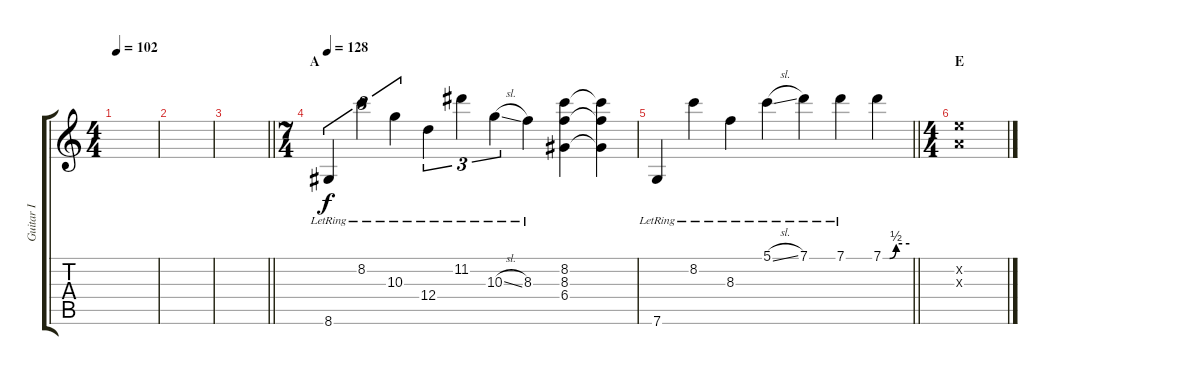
\track ("Guitar I" "Guitar I") {instrument overdrivenguitar}
\staff {score tabs}
\tuning (G4 E4 A3 D3 G2 C2) {hide}
\ts (4 4)
\tempo 102
\clef g2
\ks c
|
|
\barLineRight lightlight
|
\ts (7 4)
\section ("" "A")
\tempo 128
8.6{lr}.4{tu (3 2)} 8.2{lr}.4{tu (3 2)} 10.3{lr}.4{tu (3 2)} 12.4{lr}.4{tu (3 2)} 11.2{lr}.4{tu (3 2)} 10.3{sl lr}.4{tu (3 2)} 8.3{lr}.4 (8.2 8.3 6.4).4 (8.2{t} 8.3{t} 6.4{t}).4 |
\barLineRight lightlight
7.6{lr}.4 8.2{lr}.4 8.3{lr}.4 5.1{sl lr}.4 7.1{lr}.4 7.1{lr}.4 7.1{be (custom 0 0 15 0 30 2 60 2)}.4 |
\ts (4 4)
\section ("" "E")
(0.2{x} 0.3{x}).1
